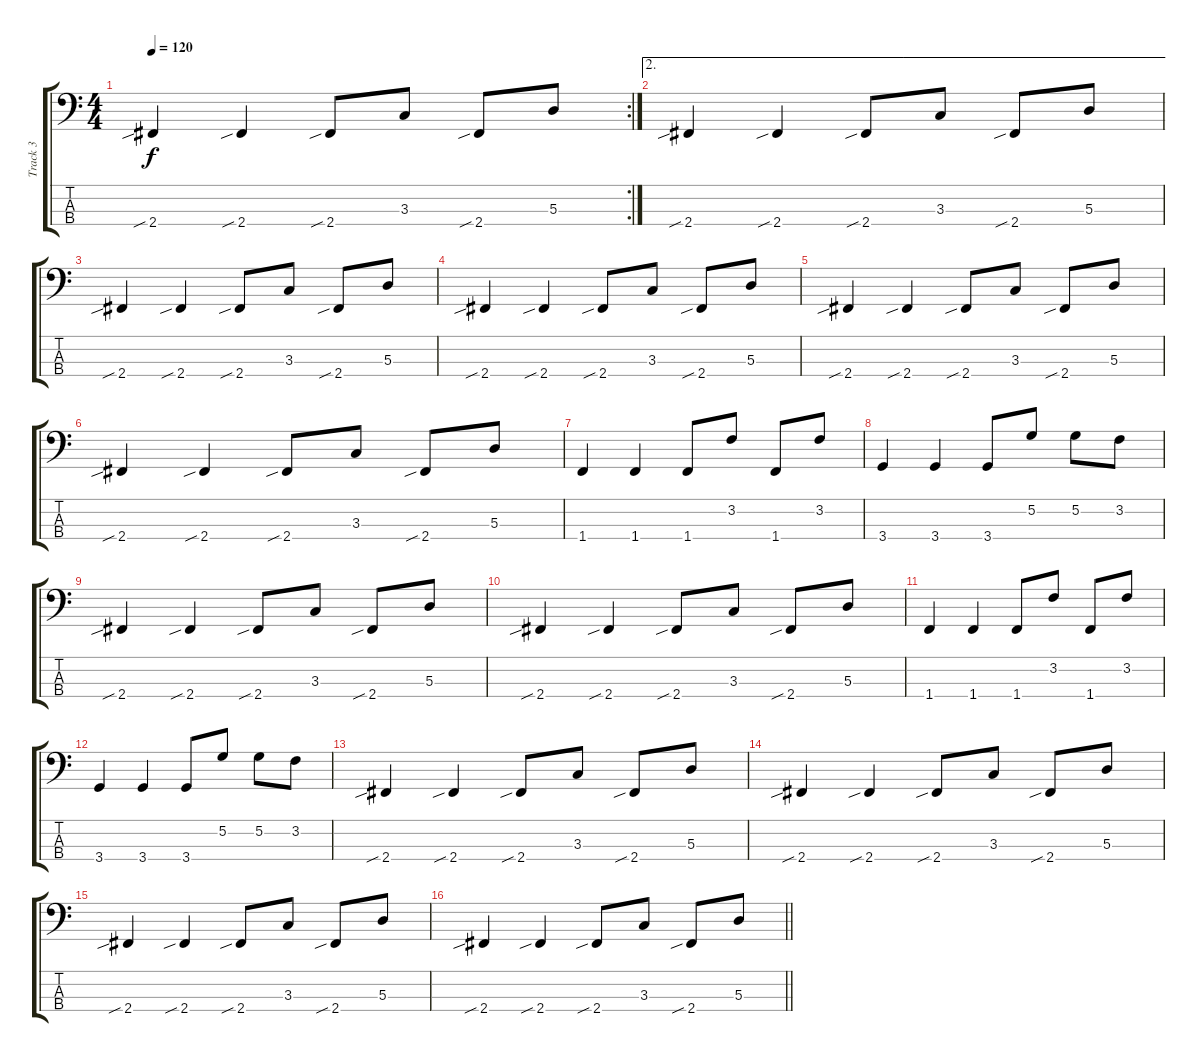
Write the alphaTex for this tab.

\track ("Track 3" "Track 3") {instrument electricbassfinger}
\staff {score tabs}
\tuning (G2 D2 A1 E1) {hide}
\rc 2
\ts (4 4)
\tempo 120
\clef f4
\ks c
2.4{sib}.4{dy f} 2.4{sib}.4 2.4{sib}.8 3.3.8 2.4{sib}.8 5.3.8 |
\ae 2
2.4{sib}.4 2.4{sib}.4 2.4{sib}.8 3.3.8 2.4{sib}.8 5.3.8 |
2.4{sib}.4 2.4{sib}.4 2.4{sib}.8 3.3.8 2.4{sib}.8 5.3.8 |
2.4{sib}.4 2.4{sib}.4 2.4{sib}.8 3.3.8 2.4{sib}.8 5.3.8 |
2.4{sib}.4 2.4{sib}.4 2.4{sib}.8 3.3.8 2.4{sib}.8 5.3.8 |
2.4{sib}.4 2.4{sib}.4 2.4{sib}.8 3.3.8 2.4{sib}.8 5.3.8 |
1.4.4 1.4.4 1.4.8 3.2.8 1.4.8 3.2.8 |
3.4.4 3.4.4 3.4.8 5.2.8 5.2.8 3.2.8 |
2.4{sib}.4 2.4{sib}.4 2.4{sib}.8 3.3.8 2.4{sib}.8 5.3.8 |
2.4{sib}.4 2.4{sib}.4 2.4{sib}.8 3.3.8 2.4{sib}.8 5.3.8 |
1.4.4 1.4.4 1.4.8 3.2.8 1.4.8 3.2.8 |
3.4.4 3.4.4 3.4.8 5.2.8 5.2.8 3.2.8 |
2.4{sib}.4 2.4{sib}.4 2.4{sib}.8 3.3.8 2.4{sib}.8 5.3.8 |
2.4{sib}.4 2.4{sib}.4 2.4{sib}.8 3.3.8 2.4{sib}.8 5.3.8 |
2.4{sib}.4 2.4{sib}.4 2.4{sib}.8 3.3.8 2.4{sib}.8 5.3.8 |
\barLineRight lightlight
2.4{sib}.4 2.4{sib}.4 2.4{sib}.8 3.3.8 2.4{sib}.8 5.3.8
